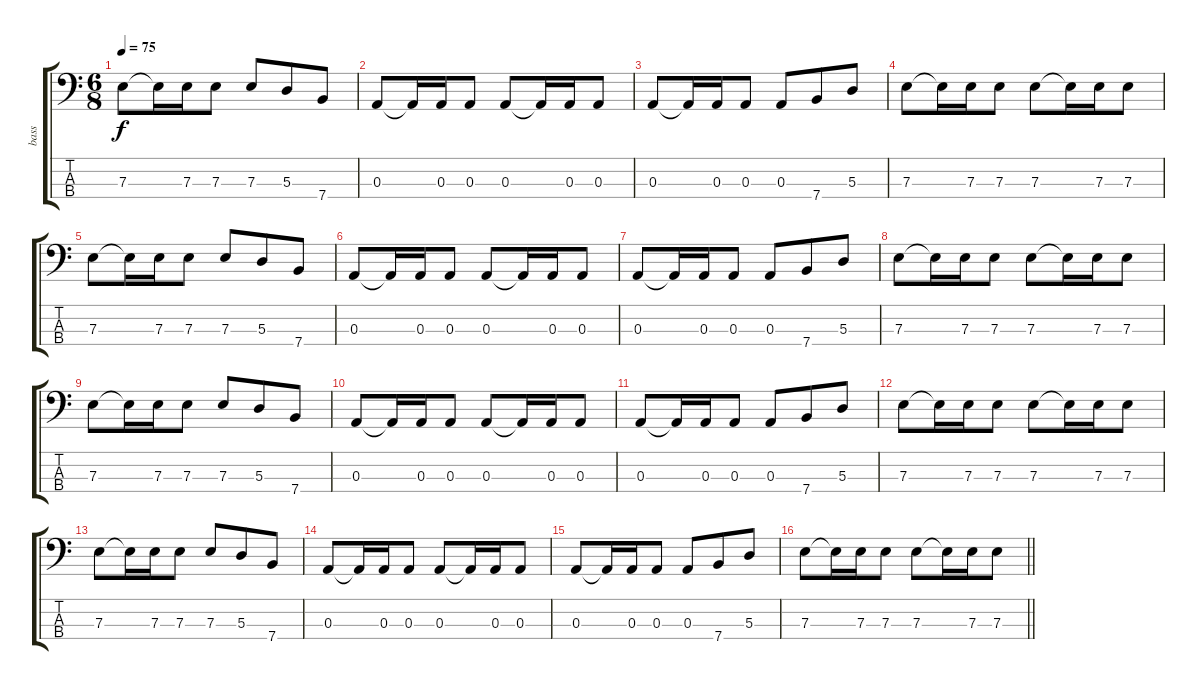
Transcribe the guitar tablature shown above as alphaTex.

\track ("bass" "bass") {instrument electricbassfinger}
\staff {score tabs}
\tuning (G2 D2 A1 E1) {hide}
\ts (6 8)
\tempo 75
\clef f4
\ks c
7.3.8{dy f} 7.3{t}.16 7.3.16 7.3.8 7.3.8 5.3.8 7.4.8 |
0.3.8 0.3{t}.16 0.3.16 0.3.8 0.3.8 0.3{t}.16 0.3.16 0.3.8 |
0.3.8 0.3{t}.16 0.3.16 0.3.8 0.3.8 7.4.8 5.3.8 |
7.3.8 7.3{t}.16 7.3.16 7.3.8 7.3.8 7.3{t}.16 7.3.16 7.3.8 |
7.3.8 7.3{t}.16 7.3.16 7.3.8 7.3.8 5.3.8 7.4.8 |
0.3.8 0.3{t}.16 0.3.16 0.3.8 0.3.8 0.3{t}.16 0.3.16 0.3.8 |
0.3.8 0.3{t}.16 0.3.16 0.3.8 0.3.8 7.4.8 5.3.8 |
7.3.8 7.3{t}.16 7.3.16 7.3.8 7.3.8 7.3{t}.16 7.3.16 7.3.8 |
7.3.8 7.3{t}.16 7.3.16 7.3.8 7.3.8 5.3.8 7.4.8 |
0.3.8 0.3{t}.16 0.3.16 0.3.8 0.3.8 0.3{t}.16 0.3.16 0.3.8 |
0.3.8 0.3{t}.16 0.3.16 0.3.8 0.3.8 7.4.8 5.3.8 |
7.3.8 7.3{t}.16 7.3.16 7.3.8 7.3.8 7.3{t}.16 7.3.16 7.3.8 |
7.3.8 7.3{t}.16 7.3.16 7.3.8 7.3.8 5.3.8 7.4.8 |
0.3.8 0.3{t}.16 0.3.16 0.3.8 0.3.8 0.3{t}.16 0.3.16 0.3.8 |
0.3.8 0.3{t}.16 0.3.16 0.3.8 0.3.8 7.4.8 5.3.8 |
\barLineRight lightlight
7.3.8 7.3{t}.16 7.3.16 7.3.8 7.3.8 7.3{t}.16 7.3.16 7.3.8
